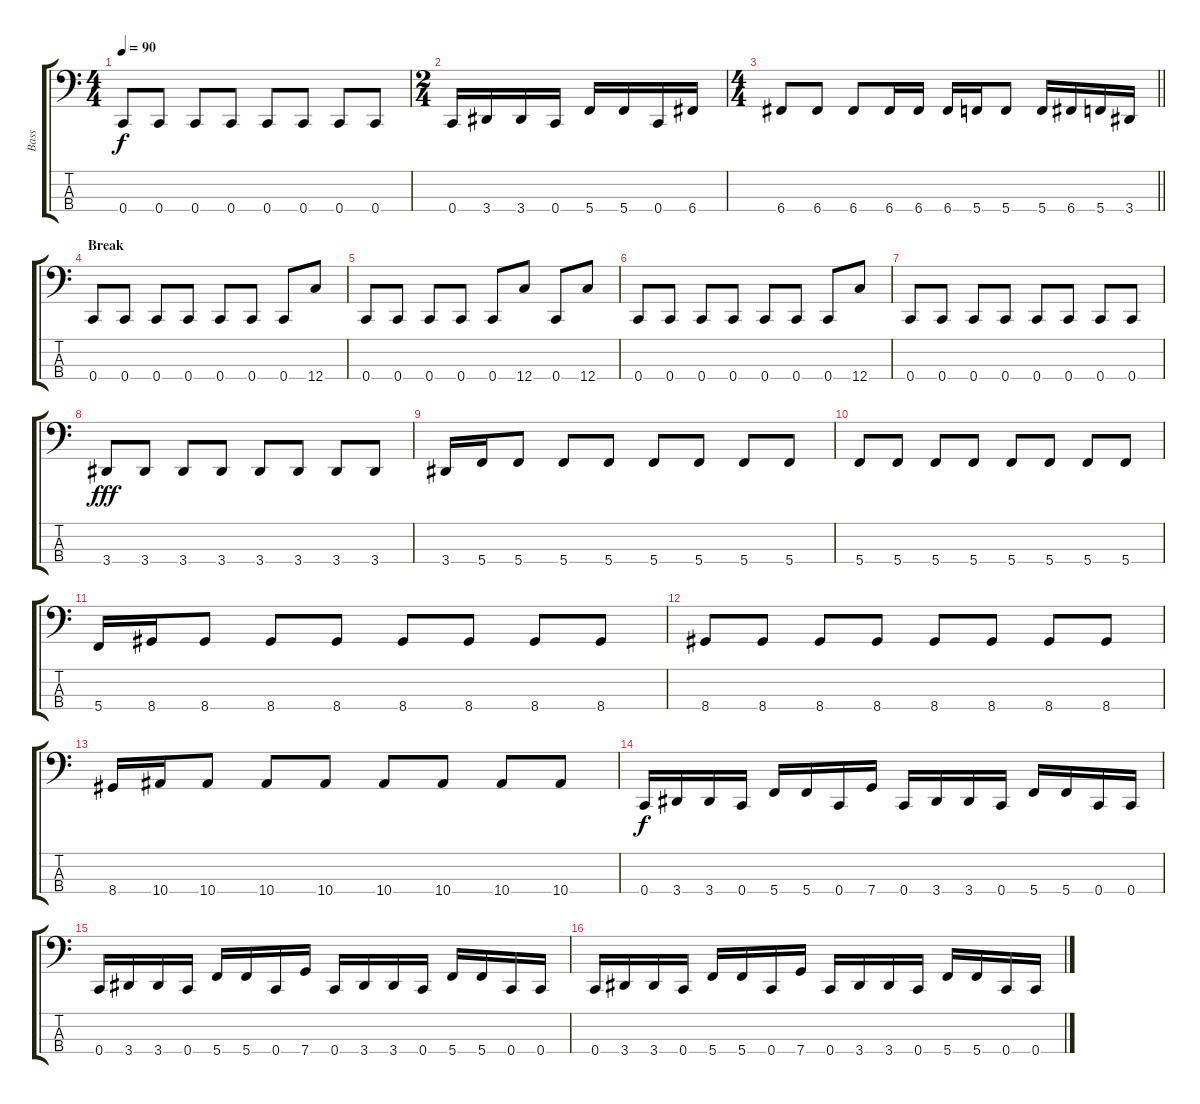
\track ("Bass" "Bass") {instrument overdrivenguitar}
\staff {score tabs}
\tuning (F2 C2 G1 C1) {hide}
\ts (4 4)
\tempo 90
\clef f4
\ks c
0.4.8{dy f} 0.4.8 0.4.8 0.4.8 0.4.8 0.4.8 0.4.8 0.4.8 |
\ts (2 4)
0.4.16 3.4.16 3.4.16 0.4.16 5.4.16 5.4.16 0.4.16 6.4.16 |
\ts (4 4)
\barLineRight lightlight
6.4.8 6.4.8 6.4.8 6.4.16 6.4.16 6.4.16 5.4.16 5.4.8 5.4.16 6.4.16 5.4.16 3.4.16 |
\section ("" "Break")
0.4.8 0.4.8 0.4.8 0.4.8 0.4.8 0.4.8 0.4.8 12.4.8 |
0.4.8 0.4.8 0.4.8 0.4.8 0.4.8 12.4.8 0.4.8 12.4.8 |
0.4.8 0.4.8 0.4.8 0.4.8 0.4.8 0.4.8 0.4.8 12.4.8 |
0.4.8 0.4.8 0.4.8 0.4.8 0.4.8 0.4.8 0.4.8 0.4.8 |
3.4.8{dy fff} 3.4.8 3.4.8 3.4.8 3.4.8 3.4.8 3.4.8 3.4.8 |
3.4.16 5.4.16 5.4.8 5.4.8 5.4.8 5.4.8 5.4.8 5.4.8 5.4.8 |
5.4.8 5.4.8 5.4.8 5.4.8 5.4.8 5.4.8 5.4.8 5.4.8 |
5.4.16 8.4.16 8.4.8 8.4.8 8.4.8 8.4.8 8.4.8 8.4.8 8.4.8 |
8.4.8 8.4.8 8.4.8 8.4.8 8.4.8 8.4.8 8.4.8 8.4.8 |
8.4.16 10.4.16 10.4.8 10.4.8 10.4.8 10.4.8 10.4.8 10.4.8 10.4.8 |
0.4.16{dy f} 3.4.16 3.4.16 0.4.16 5.4.16 5.4.16 0.4.16 7.4.16 0.4.16 3.4.16 3.4.16 0.4.16 5.4.16 5.4.16 0.4.16 0.4.16 |
0.4.16 3.4.16 3.4.16 0.4.16 5.4.16 5.4.16 0.4.16 7.4.16 0.4.16 3.4.16 3.4.16 0.4.16 5.4.16 5.4.16 0.4.16 0.4.16 |
0.4.16 3.4.16 3.4.16 0.4.16 5.4.16 5.4.16 0.4.16 7.4.16 0.4.16 3.4.16 3.4.16 0.4.16 5.4.16 5.4.16 0.4.16 0.4.16
